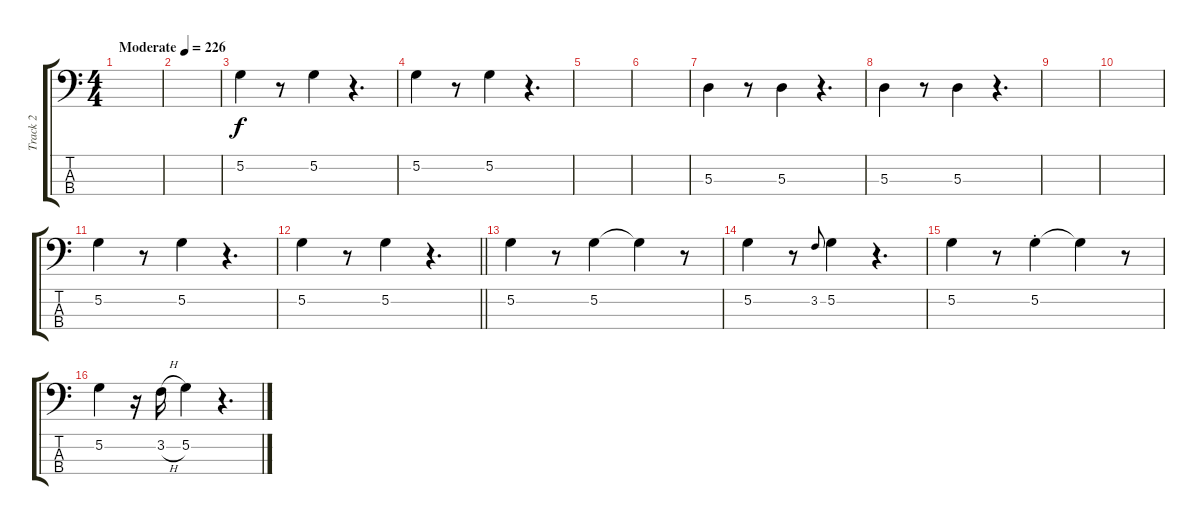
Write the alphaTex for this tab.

\track ("Track 2" "Track 2") {instrument electricbassfinger}
\staff {score tabs}
\tuning (G2 D2 A1 E1) {hide}
\ts (4 4)
\tempo (226 "Moderate")
\clef f4
\ks c
|
|
5.2.4 r.8 5.2.4 r.4{d} |
5.2.4 r.8 5.2.4 r.4{d} |
|
|
5.3.4 r.8 5.3.4 r.4{d} |
5.3.4 r.8 5.3.4 r.4{d} |
|
|
5.2.4 r.8 5.2.4 r.4{d} |
\barLineRight lightlight
5.2.4 r.8 5.2.4 r.4{d} |
5.2.4 r.8 5.2.4 5.2{t}.4 r.8 |
5.2.4 r.8 3.2.8{gr onbeat} 5.2.4 r.4{d} |
5.2.4 r.8 5.2{st}.4 5.2{t}.4 r.8 |
5.2.4 r.16 3.2{h}.16 5.2.4 r.4{d}
